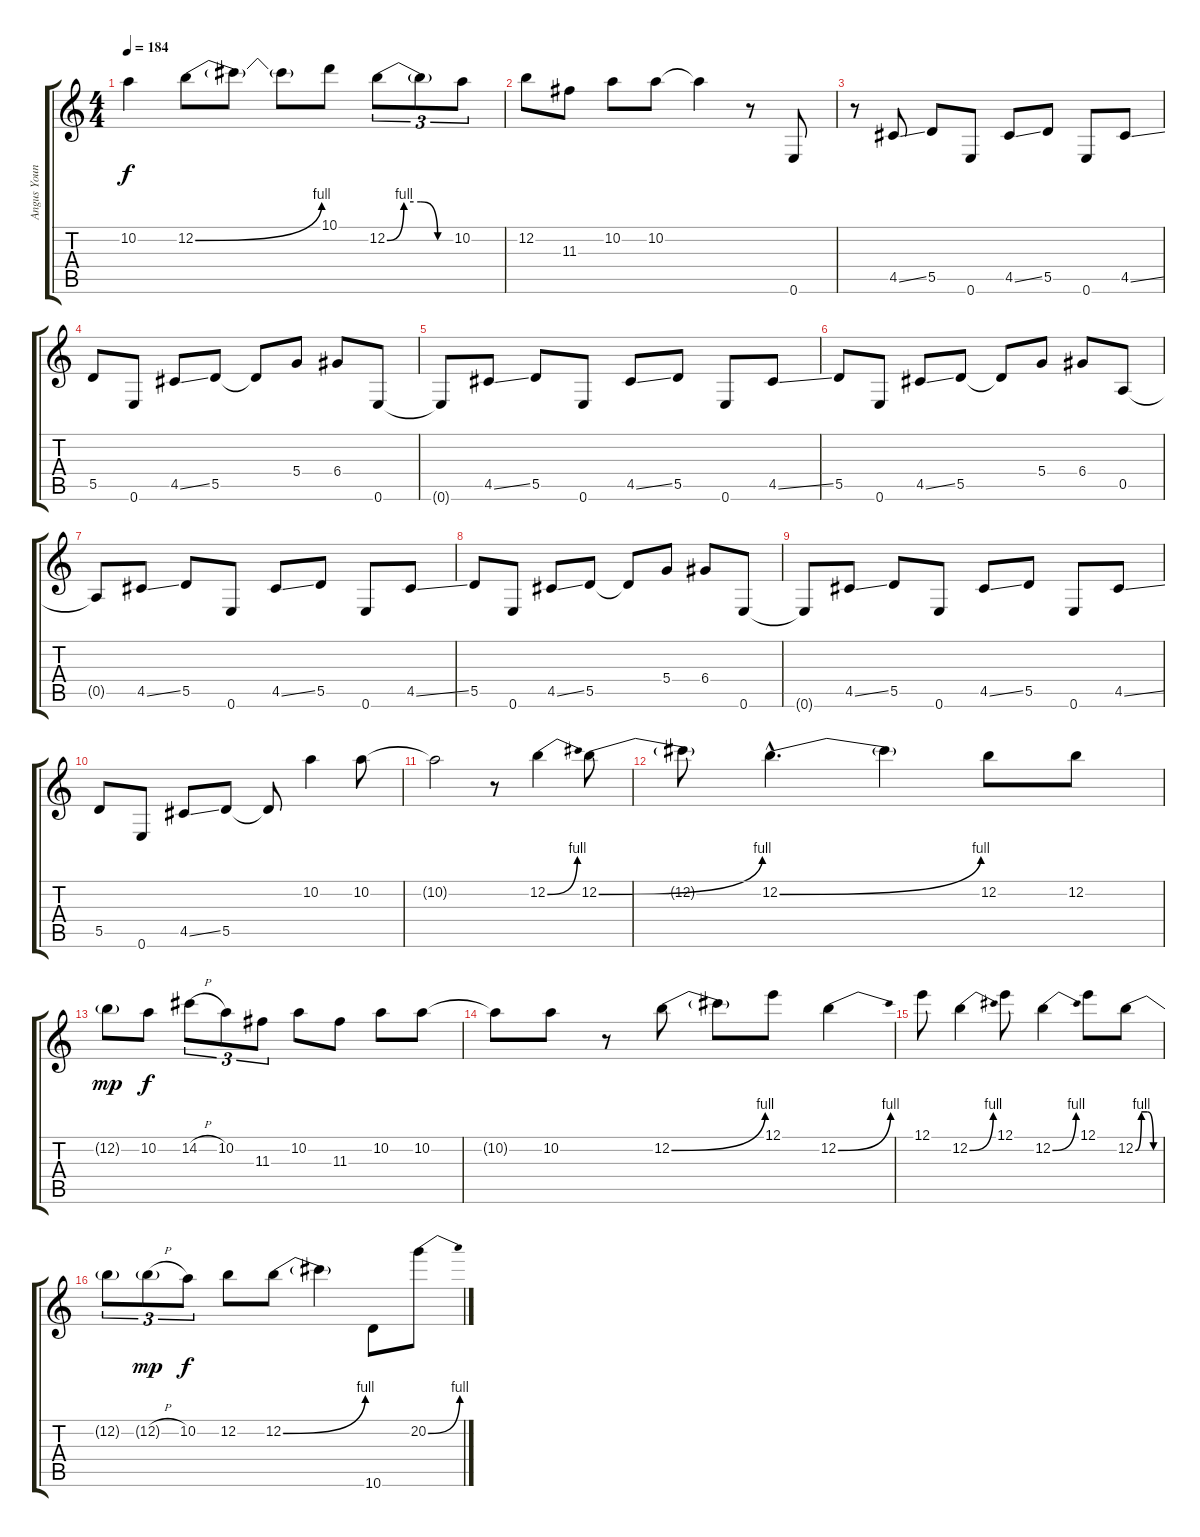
\track ("Angus Young" "Angus Youn") {instrument distortionguitar}
\staff {score tabs}
\tuning (E4 B3 G3 D3 A2 E2) {hide}
\ts (4 4)
\tempo 184
\clef g2
\ks c
10.2.4{dy f} 12.2{be (bend 0 0 60 4)}.8 12.2{t}.8 12.2{t}.8 10.1.8 12.2{be (custom 0 0 15 4 30 4 45 0 60 0)}.8{tu (3 2)} 12.2{t}.8{tu (3 2)} 10.2.8{tu (3 2)} |
12.2.8 11.3.8 10.2.8 10.2.8 10.2{t}.4 r.8 0.6.8 |
r.8 4.5{ss}.8 5.5.8 0.6.8 4.5{ss}.8 5.5.8 0.6.8 4.5{ss}.8 |
5.5.8 0.6.8 4.5{ss}.8 5.5.8 5.5{t}.8 5.4.8 6.4.8 0.6.8 |
0.6{t}.8 4.5{ss}.8 5.5.8 0.6.8 4.5{ss}.8 5.5.8 0.6.8 4.5{ss}.8 |
5.5.8 0.6.8 4.5{ss}.8 5.5.8 5.5{t}.8 5.4.8 6.4.8 0.5.8 |
0.5{t}.8 4.5{ss}.8 5.5.8 0.6.8 4.5{ss}.8 5.5.8 0.6.8 4.5{ss}.8 |
5.5.8 0.6.8 4.5{ss}.8 5.5.8 5.5{t}.8 5.4.8 6.4.8 0.6.8 |
0.6{t}.8 4.5{ss}.8 5.5.8 0.6.8 4.5{ss}.8 5.5.8 0.6.8 4.5{ss}.8 |
5.5.8 0.6.8 4.5{ss}.8 5.5.8 5.5{t}.8 10.2.4 10.2.8 |
10.2{t}.2 r.8 12.2{be (bend 0 0 60 4)}.4 12.2{be (bend 0 0 60 4)}.8 |
12.2{t}.8 12.2{be (bend 0 0 60 4) hac}.4{d} 12.2{t}.4 12.2.8 12.2.8 |
12.2{g}.8{dy mp} 10.2.8{dy f} 14.2{h}.8{tu (3 2)} 10.2.8{tu (3 2)} 11.3.8{tu (3 2)} 10.2.8 11.3.8 10.2.8 10.2.8 |
10.2{t}.8 10.2.8 r.8 12.2{be (bend 0 0 60 4)}.8 12.2{t}.8 12.1.8 12.2{be (bend 0 0 60 4)}.4 |
12.1.8 12.2{be (bend 0 0 60 4)}.4 12.1.8 12.2{be (bend 0 0 60 4)}.4 12.1.8 12.2{be (custom 0 0 15 4 30 4 45 0 60 0)}.8 |
12.2{t}.8{tu (3 2)} 12.2{h g}.8{tu (3 2) dy mp} 10.2.8{tu (3 2) dy f} 12.2.8 12.2{be (bend 0 0 60 4)}.8 12.2{t}.4 10.6.8 20.2{be (bend 0 0 60 4)}.8
